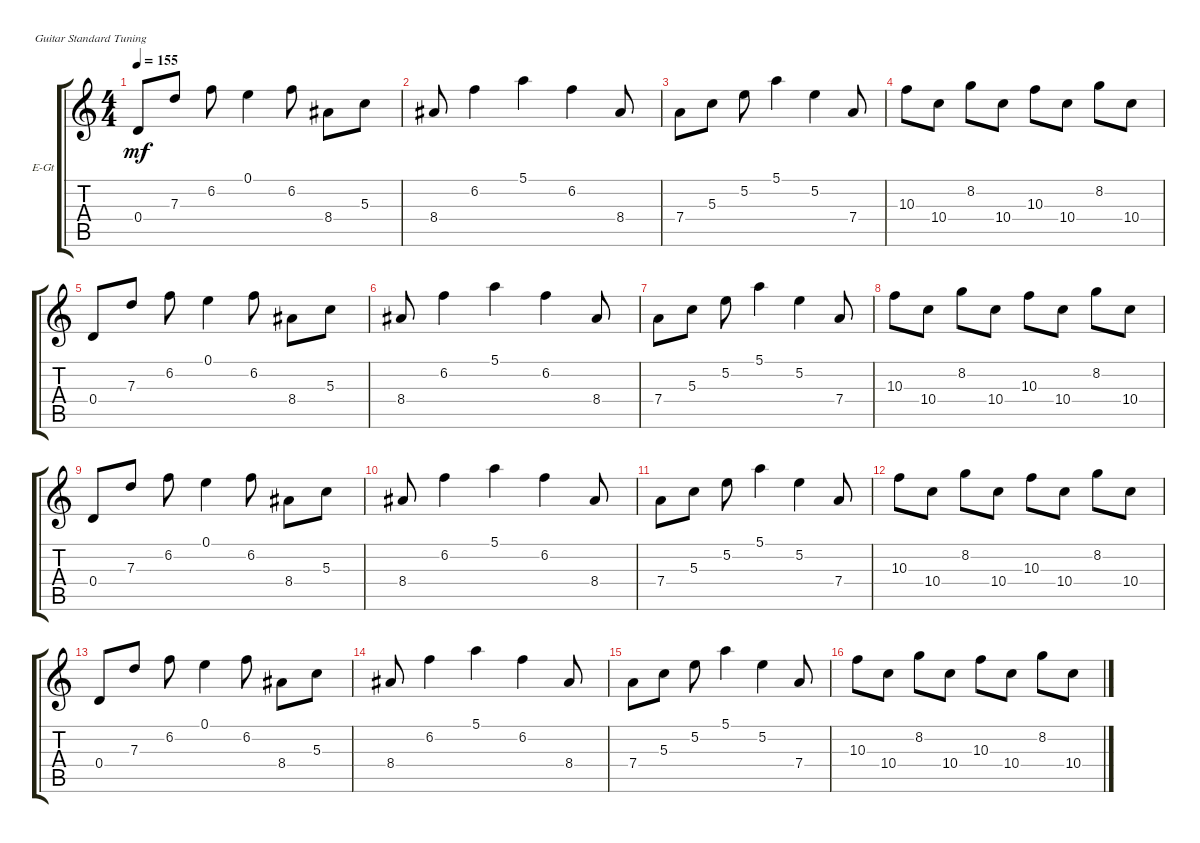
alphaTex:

\defaultSystemsLayout 4
\bracketExtendMode groupsimilarinstruments
\firstSystemTrackNameOrientation horizontal
\otherSystemsTrackNameOrientation horizontal
\track ("Electric Guitar" "E-Gt") {instrument electricguitarclean}
\staff {score tabs}
\tuning (E4 B3 G3 D3 A2 E2)
\ts (4 4)
\tempo 155
\clef g2
\ks c
0.4.8{dy mf} 7.3.8 6.2.8 0.1.4 6.2.8 8.4.8 5.3.8 |
8.4.8 6.2.4 5.1.4 6.2.4 8.4.8 |
7.4.8 5.3.8 5.2.8 5.1.4 5.2.4 7.4.8 |
10.3.8 10.4.8 8.2.8 10.4.8 10.3.8 10.4.8 8.2.8 10.4.8 |
0.4.8 7.3.8 6.2.8 0.1.4 6.2.8 8.4.8 5.3.8 |
8.4.8 6.2.4 5.1.4 6.2.4 8.4.8 |
7.4.8 5.3.8 5.2.8 5.1.4 5.2.4 7.4.8 |
10.3.8 10.4.8 8.2.8 10.4.8 10.3.8 10.4.8 8.2.8 10.4.8 |
0.4.8 7.3.8 6.2.8 0.1.4 6.2.8 8.4.8 5.3.8 |
8.4.8 6.2.4 5.1.4 6.2.4 8.4.8 |
7.4.8 5.3.8 5.2.8 5.1.4 5.2.4 7.4.8 |
10.3.8 10.4.8 8.2.8 10.4.8 10.3.8 10.4.8 8.2.8 10.4.8 |
0.4.8 7.3.8 6.2.8 0.1.4 6.2.8 8.4.8 5.3.8 |
8.4.8 6.2.4 5.1.4 6.2.4 8.4.8 |
7.4.8 5.3.8 5.2.8 5.1.4 5.2.4 7.4.8 |
10.3.8 10.4.8 8.2.8 10.4.8 10.3.8 10.4.8 8.2.8 10.4.8
